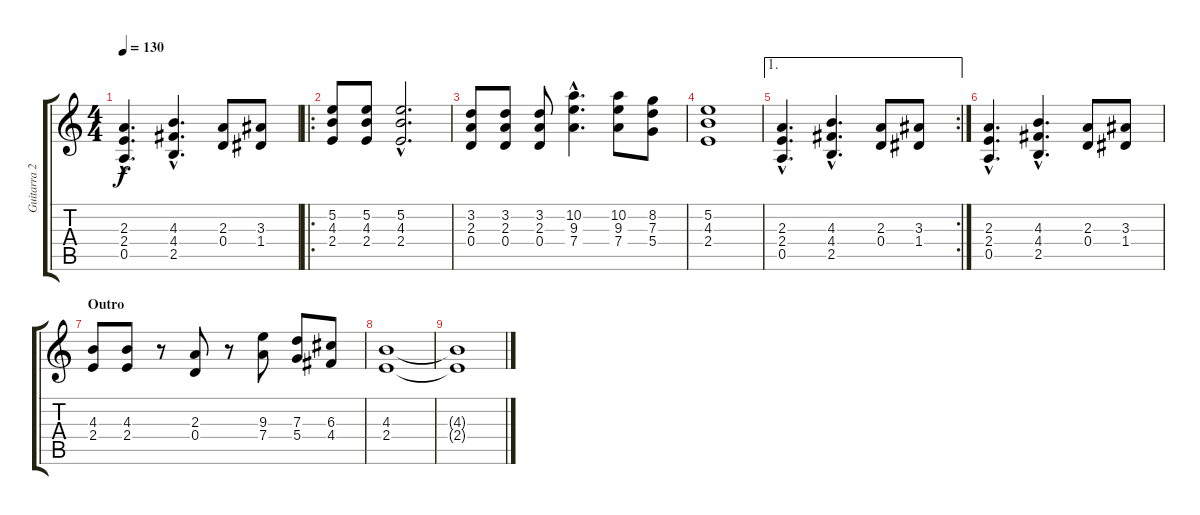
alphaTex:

\track ("Guitarra 2" "Guitarra 2") {instrument distortionguitar}
\staff {score tabs}
\tuning (E4 B3 G3 D3 A2 E2) {hide}
\ts (4 4)
\tempo 130
\clef g2
\ks c
(2.3{hac} 2.4{hac} 0.5{hac}).4{d dy f} (4.3{hac} 4.4{hac} 2.5{hac}).4{d} (2.3 0.4).8 (3.3 1.4).8 |
\ro
(5.2 4.3 2.4).8 (5.2 4.3 2.4).8 (5.2{hac} 4.3{hac} 2.4{hac}).2{d} |
(3.2 2.3 0.4).8 (3.2 2.3 0.4).8 (3.2 2.3 0.4).8 (10.2{hac} 9.3{hac} 7.4{hac}).4{d} (10.2 9.3 7.4).8 (8.2 7.3 5.4).8 |
(5.2 4.3 2.4).1 |
\ae 1
\rc 2
(2.3{hac} 2.4{hac} 0.5{hac}).4{d} (4.3{hac} 4.4{hac} 2.5{hac}).4{d} (2.3 0.4).8 (3.3 1.4).8 |
(2.3{hac} 2.4{hac} 0.5{hac}).4{d} (4.3{hac} 4.4{hac} 2.5{hac}).4{d} (2.3 0.4).8 (3.3 1.4).8 |
\section ("" "Outro")
(4.3 2.4).8 (4.3 2.4).8 r.8 (2.3 0.4).8 r.8 (9.3 7.4).8 (7.3 5.4).8 (6.3 4.4).8 |
(4.3 2.4).1 |
(4.3{t} 2.4{t}).1
